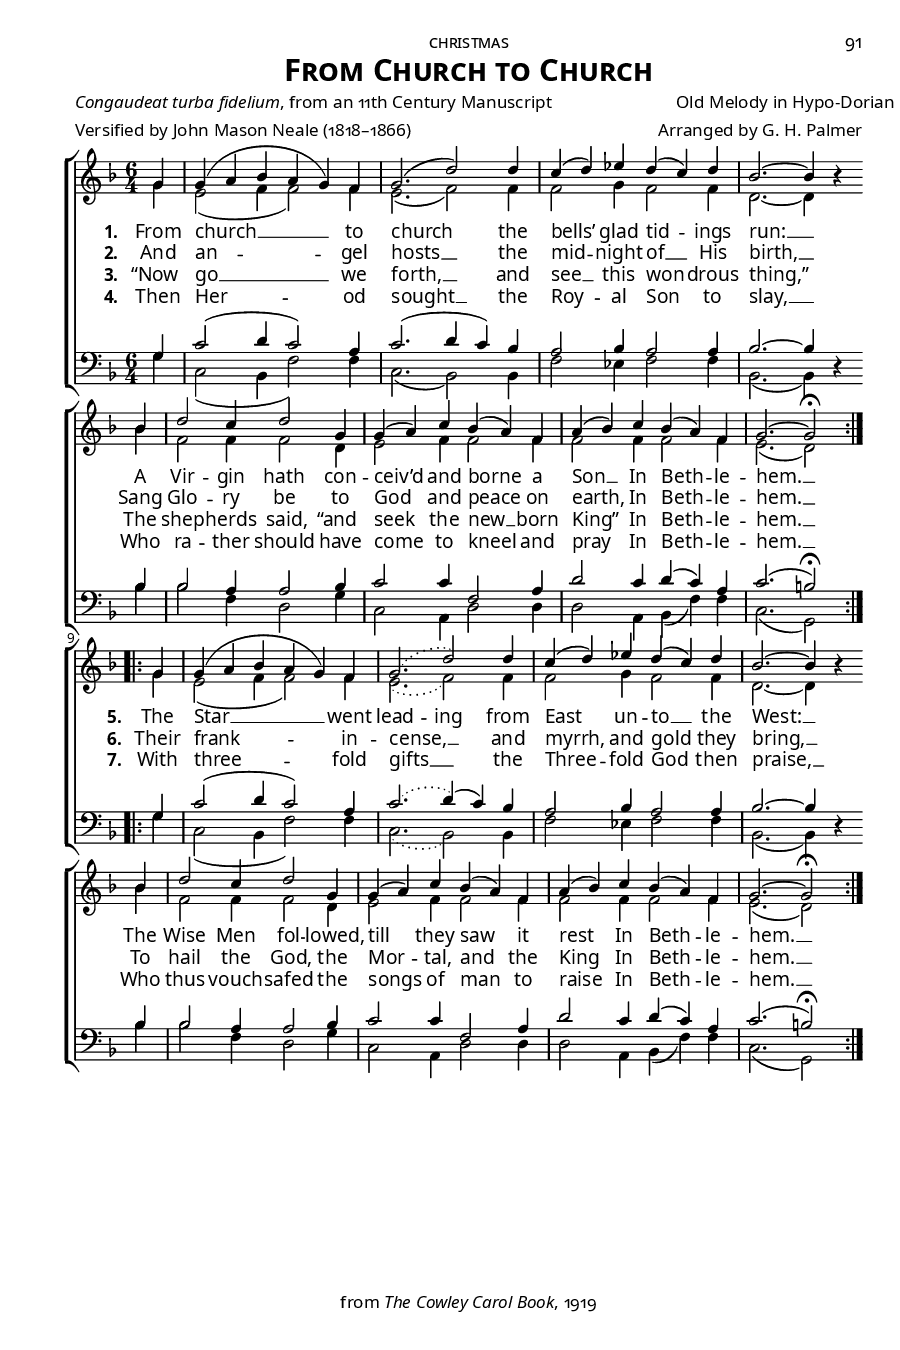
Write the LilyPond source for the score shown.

\version "2.14.2"
\include "util.ly"
\header {
    title = \markup{\override #'(font-name . "Garamond Premier Pro Semibold"){ \abs-fontsize #15 \smallCapsOldStyle"From Church to Church"}}
    poet = \markup\concat{\italic "Congaudeat turba fidelium" \oldStyleNum", from an 11th Century Manuscript"}
    meter = \markup\oldStyleNum"Versified by John Mason Neale (1818–1866)"
    composer = \markup\oldStyleNum"Old Melody in Hypo-Dorian Mode"
    arranger = \markup\oldStyleNum"Arranged by G. H. Palmer"
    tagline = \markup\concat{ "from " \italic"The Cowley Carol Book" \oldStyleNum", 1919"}
  }\paper {
  print-all-headers = ##f
  paper-height = 9\in
  paper-width = 6\in
  indent = 0\in
  %system-system-spacing = #'((basic-distance . 10) (padding . 0))
  %score-markup-spacing =
  %  #'((basic-distance . 0)
  %     (minimum-distance . 0)
  %     (padding . -11)
  %     (stretchability . 100))
  system-system-spacing =
    #'((basic-distance . 0)
       (minimum-distance . 0)
       (padding . -1)
       (stretchability . 100))
  ragged-last-bottom = ##t
  ragged-bottom = ##f
  two-sided = ##t
  inner-margin = 0.5\in
  outer-margin = 0.25\in
  top-margin = 0.25\in
  bottom-margin = 0.25\in
  first-page-number = #091
  print-first-page-number = ##t
  headerLine = \markup{\override #'(font-name . "Garamond Premier Pro") \smallCapsOldStyle"christmas"}
  oddHeaderMarkup = \markup\fill-line{
     \override #'(font-name . "Garamond Premier Pro")\abs-fontsize #8.5
     \combine 
        \fill-line{"" \on-the-fly #print-page-number-check-first
        \oldStylePageNum""
        }
        \fill-line{\headerLine}
  }
  evenHeaderMarkup = \markup {
     \override #'(font-name . "Garamond Premier Pro")\abs-fontsize #8.5
     \combine
        \on-the-fly #print-page-number-check-first
        \oldStylePageNum""
        \fill-line{\headerLine}
  }
}

#(set-global-staff-size 15) \paper{ #(define fonts (make-pango-font-tree "GoudyOlSt BT" "Garamond Premier Pro" "Garamond Premier Pro" (/ 15 20))) }
global = {
  \key f \major
  \time 6/4
}

sopMusic = \relative c'' {
  \repeat volta 2 {
    \partial 4 g4 |
    g( a bes a g) f |
    g2.( d'2)  d4 |
    c( d) ees d( c) d |
    bes2.~ bes4 bes\rest \bar""\break bes |
    
    d2 c4 d2 g,4 |
    g( a) c bes( a) f |
    a( bes) c bes( a) f |
    \partial 4*5 g2.~ g2\fermata \break 
  }
  
  
  \repeat volta 2 {
    \partial 4 g4 |
    g( a bes a g) f |
    \slurDotted
    g2.( d'2)  d4 |
    \slurSolid
    c( d) ees d( c) d |
    bes2.~ bes4 bes\rest \bar""\break bes |
    
    d2 c4 d2 g,4 |
    g( a) c bes( a) f |
    a( bes) c bes( a) f |
    \partial 4*5 g2.~ g2\fermata \break 
  }
}
sopWords = \lyricmode {
  
}

altoMusic = \relative c'' {
  g4 |
  e2( f4 f2) f4 |
  e2.( f2) f4 |
  f2 g4 f2 f4 |
  d2.~ d4 s4 bes' |
  
  f2 f4 f2 d4 |
  e2 f4 f2 f4 |
  f2 f4 f2 f4 |
  e2.( d2)
  
  
  g4 |
  e2( f4 f2) f4 |
  \slurDotted
  e2.( f2) f4 |
  \slurSolid
  f2 g4 f2 f4 |
  d2.~ d4 s4 bes' |
  
  f2 f4 f2 d4 |
  e2 f4 f2 f4 |
  f2 f4 f2 f4 |
  e2.( d2)
}
altoWords = \lyricmode {
  \dropLyricsIX
  \set stanza = #"1. "
  From church __ to church the bells’ glad tid -- ings run: __
  A Vir -- gin hath con -- ceiv’d and borne a Son __ In Beth -- le -- hem. __
  
  
  \set stanza = #"5. "
  The Star __ went
  \set ignoreMelismata = ##t
  lead -- ing
  \unset ignoreMelismata
  from East un -- to __ the West: __
  The Wise Men fol -- lowed, till they saw it rest
  In Beth -- le -- hem. __
}
altoWordsII = \lyricmode {
  \dropLyricsIX
%\markup\italic
  \set stanza = #"2. "
  And an -- gel hosts __ the mid -- night of __ His birth, __
  Sang Glo -- ry be to God and peace on earth, In Beth -- le -- hem. __
  
  
  \set stanza = #"6. "
  Their frank -- in -- cense, __ and myrrh, and gold they bring, __
  To hail the God, the Mor -- tal, and the King
  In Beth -- le -- hem. __
}
altoWordsIII = \lyricmode {
  \dropLyricsIX
  \set stanza = #"3. "
  “Now go __ we forth, __ and see __ this won -- drous thing,”
  The shep -- herds said, “and seek the new __ born King” In Beth -- le -- hem. __
  
  
  \set stanza = #"7. "
  With three -- fold gifts __ the Three -- fold God then praise, __
  Who thus vouch -- safed the songs of man to raise
  In Beth -- le -- hem. __
}
altoWordsIV = \lyricmode {
  \dropLyricsIX
  \set stanza = #"4. "
  Then Her -- od sought __ the Roy -- al Son to slay, __
  Who ra -- ther should have come to kneel and pray
  In Beth -- le -- hem. __
}
altoWordsV = \lyricmode {
}
altoWordsVI = \lyricmode {
}
altoWordsVII = \lyricmode {
}
tenorMusic = \relative c' {
  g4 |
  c2( d4 c2) a4 |
  c2.( d4 c4) bes |
  a2 bes4 a2 a4 |
  bes2.~ bes4 s4 bes |
  
  bes2 a4 a2 bes4 |
  c2 c4 f,2 a4 |
  d2 c4 d( c) a |
  c2.( b2\fermata)
  
  
  g4 |
  c2( d4 c2) a4 |
  \slurDotted
  c2.( \slurSolid d4)( c4) bes |
  a2 bes4 a2 a4 |
  bes2.~ bes4 s4 bes |
  
  bes2 a4 a2 bes4 |
  c2 c4 f,2 a4 |
  d2 c4 d( c) a |
  c2.( b2\fermata)
}
tenorWords = \lyricmode {

}

bassMusic = \relative c' {
  g4 |
  c,2( bes4 f'2) f4 |
  c2.( bes2) bes4 |
  f'2 ees4 f2 f4 |
  bes,2.( bes4) d4\rest bes'4 |
  
  bes2 f4 d2 g4 |
  c,2 a4 d2 d4 |
  d2 a4 bes( f') f |
  c2.( g2)
  
  
  
  g'4 |
  c,2( bes4 f'2) f4 |
  \slurDotted
  c2.( bes2) bes4 |
  \slurSolid
  f'2 ees4 f2 f4 |
  bes,2.( bes4) d4\rest bes'4 |
  
  bes2 f4 d2 g4 |
  c,2 a4 d2 d4 |
  d2 a4 bes( f') f |
  c2.( g2)
}
bassWords = \lyricmode {

}

pianoRH = \relative c' {
  
}
pianoLH = \relative c' {
  
}

\score {
  <<
   \new ChoirStaff <<
%    \new Lyrics = sopranos { s1 }
    \new Staff = women <<
      \new Voice = "sopranos" {
        \voiceOne
        << \global \sopMusic >>
      }
      \new Voice = "altos" {
        \voiceTwo
        << \global \altoMusic >>
      }
    >>
    \new Staff = men <<
      \clef bass
      \new Voice = "tenors" {
        \voiceOne
        << \global \tenorMusic >>
      }
      \new Voice = "basses" {
        \voiceTwo << \global \bassMusic >>
      }
    >>
%    \new Lyrics = basses { s1 }
%    \context Lyrics = sopranos \lyricsto sopranos \sopWords
    \new Lyrics = "altosVII"  \with { alignBelowContext = #"women" } \lyricsto "sopranos" \altoWordsVII
    \new Lyrics = "altosVI"  \with { alignBelowContext = #"women" } \lyricsto "sopranos" \altoWordsVI
    \new Lyrics = "altosV"  \with { alignBelowContext = #"women" } \lyricsto "sopranos" \altoWordsV
    \new Lyrics = "altosIV"  \with { alignBelowContext = #"women" } \lyricsto "sopranos" \altoWordsIV
    \new Lyrics = "altosIII"  \with { alignBelowContext = #"women" } \lyricsto "sopranos" \altoWordsIII
    \new Lyrics = "altosII"  \with { alignBelowContext = #"women" } \lyricsto "sopranos" \altoWordsII
    \new Lyrics = "altos"  \with { alignBelowContext = #"women" \override VerticalAxisGroup #'nonstaff-relatedstaff-spacing = #'((padding . -0.5))} \lyricsto "sopranos" \altoWords
    \context Lyrics = tenors \lyricsto tenors \tenorWords
%    \context Lyrics = basses \lyricsto basses \bassWords
   >>
%    \new PianoStaff << \new Staff { \new Voice { \pianoRH } } \new Staff { \clef "bass" \pianoLH } >>
  >>
  \layout {
    \context {
      \Score
      %\override SpacingSpanner #'base-shortest-duration = #(ly:make-moment 1 8)
      %\override SpacingSpanner #'common-shortest-duration = #(ly:make-moment 1 4)
    }
    \context {
      % a little smaller so lyrics
      % can be closer to the staff
      \Staff
      \override VerticalAxisGroup #'minimum-Y-extent = #'(-3 . 3)
    }
    \context {
      \Lyrics
      \override LyricText #'X-offset = #center-on-word
    }
  }
  
  \midi {
    \tempo 4 = 90
    \set Staff.midiInstrument = "flute"
  
    \context {
      \Voice
      \remove "Dynamic_performer"
    }
  }
}
